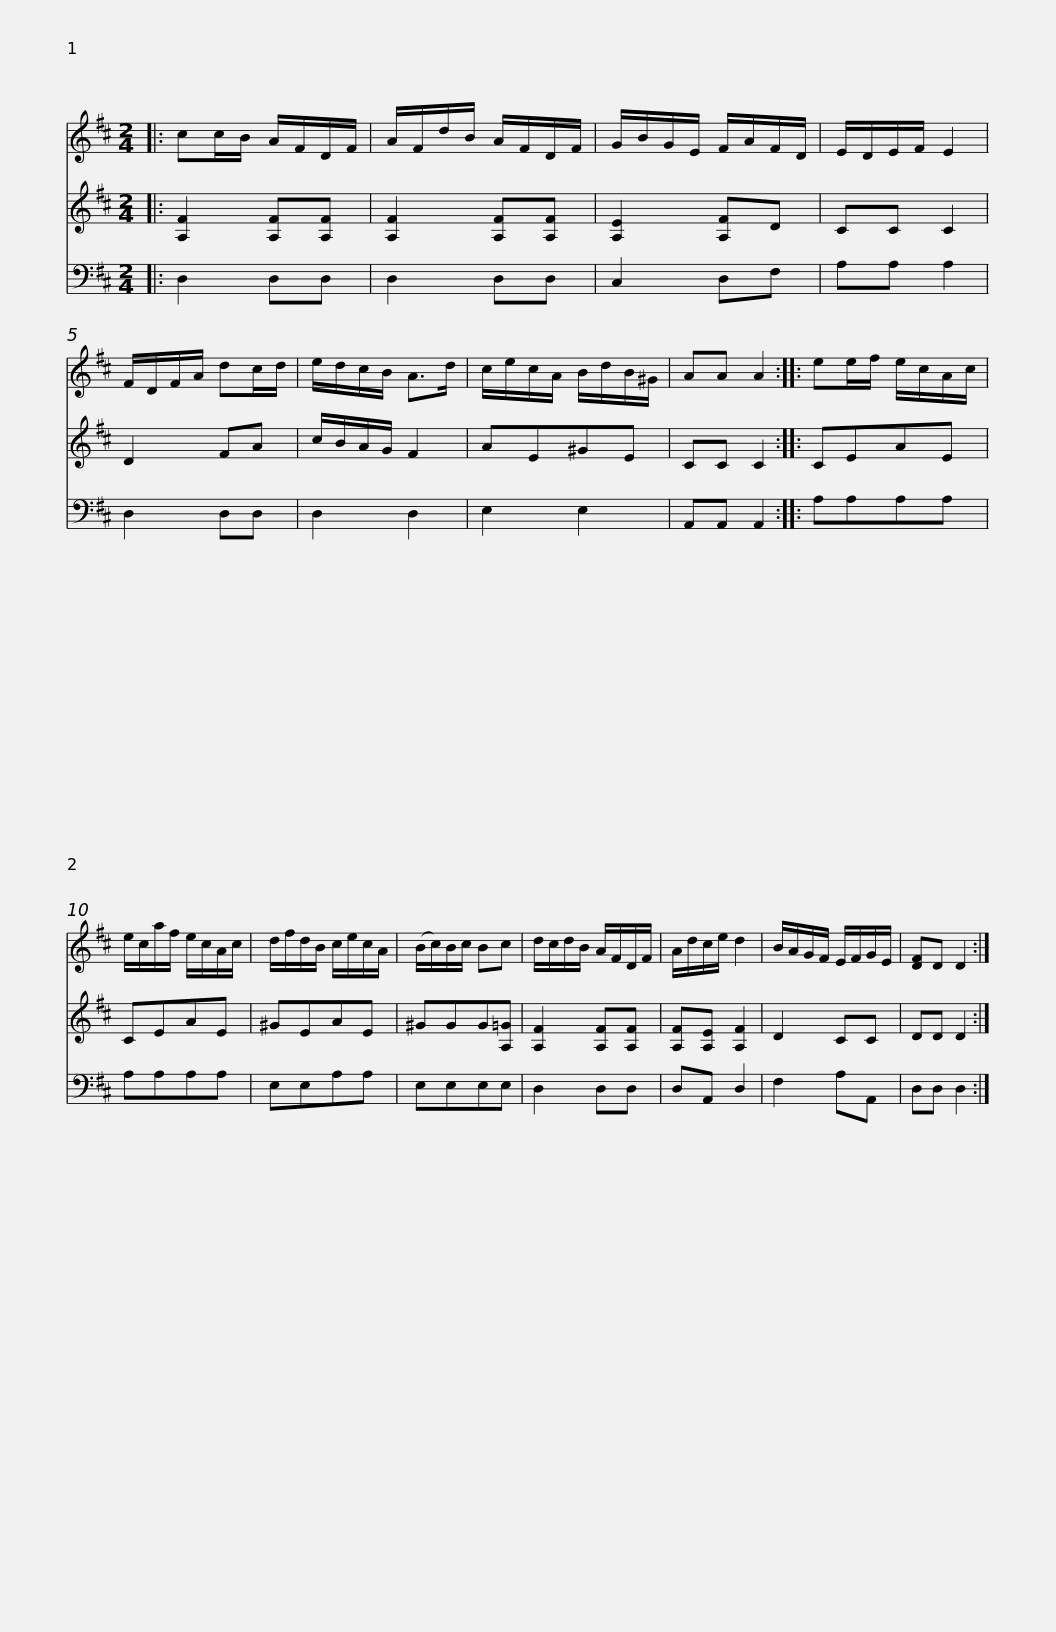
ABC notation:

X:1
%%score 1 2 3
L:1/8
M:2/4
I:linebreak $
K:D
V:1 treble
V:2 treble
V:3 bass
V:1
|: cc/B/ A/F/D/F/ | A/F/d/B/ A/F/D/F/ | G/B/G/E/ F/A/F/D/ | E/D/E/F/ E2 | F/D/F/A/ dc/d/ | %5
 e/d/c/B/ A>d |$ c/e/c/A/ B/d/B/^G/ | AA A2 :: ee/f/ e/c/A/c/ | e/c/a/f/ e/c/A/c/ | %10
 d/f/d/B/ c/e/c/A/ | (B/c/)B/c/ Bc |$ d/c/d/B/ A/F/D/F/ | A/d/c/e/ d2 | B/A/G/F/ E/F/G/E/ | %15
 [DF]D D2 :| %16
V:2
|: [A,F]2 [A,F][A,F] | [A,F]2 [A,F][A,F] | [A,E]2 [A,F]D | CC C2 | D2 FA | %5
 c/B/A/G/ F2 |$ AE^GE | CC C2 :: CEAE | CEAE | %10
 ^GEAE | ^GGG[A,=G] |$ [A,F]2 [A,F][A,F] | [A,F][A,E] [A,F]2 | D2 CC | %15
 DD D2 :| %16
V:3
|: D,2 D,D, | D,2 D,D, | C,2 D,F, | A,A, A,2 | D,2 D,D, | %5
 D,2 D,2 |$ E,2 E,2 | A,,A,, A,,2 :: A,A,A,A, | A,A,A,A, | %10
 E,E,A,A, | E,E,E,E, |$ D,2 D,D, | D,A,, D,2 | F,2 A,A,, | %15
 D,D, D,2 :| %16
